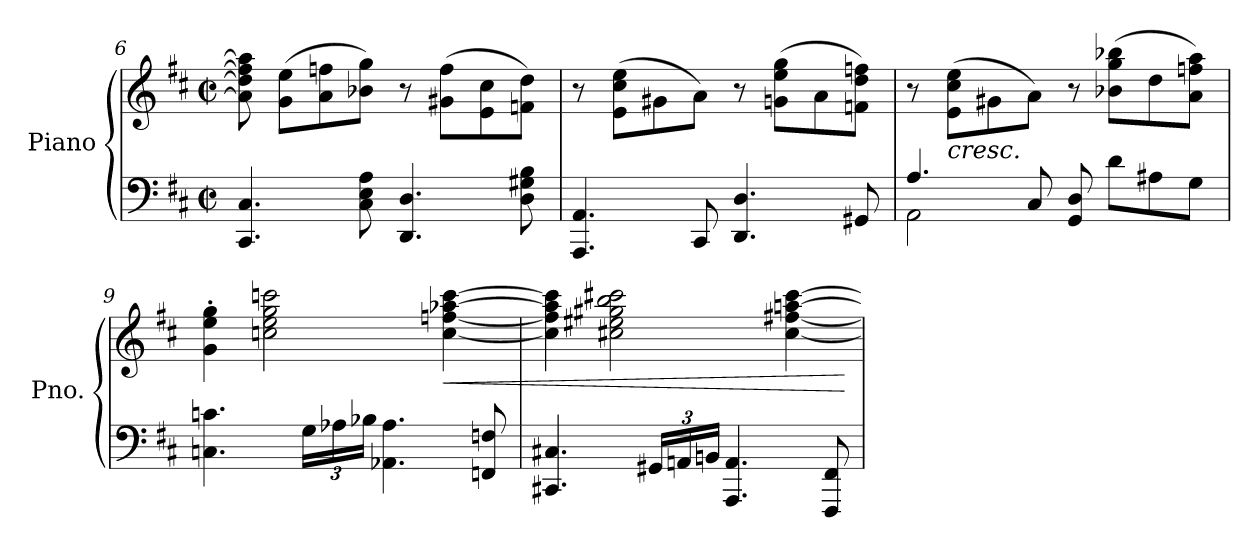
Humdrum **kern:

**kern	**kern	**dynam
*part1	*part1	*part1
*staff2	*staff1	*staff1/2
*I"Piano	*	*
*I'Pno.	*	*
*clefF4	*clefG2	*
*k[f#c#]	*k[f#c#]	*
*M2/2	*M2/2	*
*met(c|)	*met(c|)	*
=6	=6	=6
4.CC#/ 4.C#/	8a\] 8dd\] 8ff\] 8aa\]	.
.	(>8g\ 8ee\L	.
.	8a\ 8ffn\	.
8C#\ 8E\ 8A\	8b-X\ 8gg\J)	.
4.DD/ 4.D/	8r	.
.	(>8g#X\ 8ff\L	.
.	8e\ 8cc#\	.
8D\ 8G#X\ 8B\	8fn\ 8dd\J)	.
=7	=7	=7
4.AAA/ 4.AA/	8r	.
.	(>8e\ 8cc#\ 8ee\L	.
.	8g#X\	.
8CC#/	8a\J)	.
4.DD/ 4.D/	8r	.
.	(>8gn\ 8ee\ 8gg\L	.
.	8a\	.
8GG#X/	8fn\ 8dd\ 8ffn\J)	.
=8	=8	=8
*^	*	*
4.A/	2AA\	8r	.
!	!	!LO:TX:b:i:t=cresc.	!
.	.	(>8e\ 8cc#\ 8ee\L	.
.	.	8g#X\	.
8C#/	.	8a\J)	.
8GG/ 8D/	2ryy	8r	.
8d\L	.	(>8b-X\ 8gg\ 8bb-X\L	.
8A#X\	.	8dd\	.
8G\J	.	8a\ 8ffn\ 8aa\J)	.
*v	*v	*	*
!!LO:LB:g=z
=9	=9	=9
4.Cn\ 4.cn\	4g\' 4ee\' 4gg\'	.
.	2ccn\ 2ee\ 2gg\ 2cccn\	.
*Xbrackettup	*	*
24G\LL	.	.
24A-X\	.	.
24B-X\JJ	.	.
4.AA-X\ 4.A-\	.	.
!	!	!LO:HP:b
.	[4cc\ [4ffn\ [4aa-X\ [4ccc\	<
8FFn/ 8Fn/	.	.
=10	=10	=10
4.CC#X/ 4.C#X/	4cc\] 4ff\] 4aa-\] 4ccc\]	.
.	2cc#X\ 2ee#X\ 2gg#X\ 2bb\ 2ccc#X\	.
24GG#X/LL	.	.
24AAn/	.	.
24BBn/JJ	.	.
4.AAA/ 4.AA/	.	.
.	[4cc#\ [4ff#X\ [4aan\ [4ccc#\	.
8FFF#/ 8FF#/	.	.
.	.	[
=	=	=
*-	*-	*-
